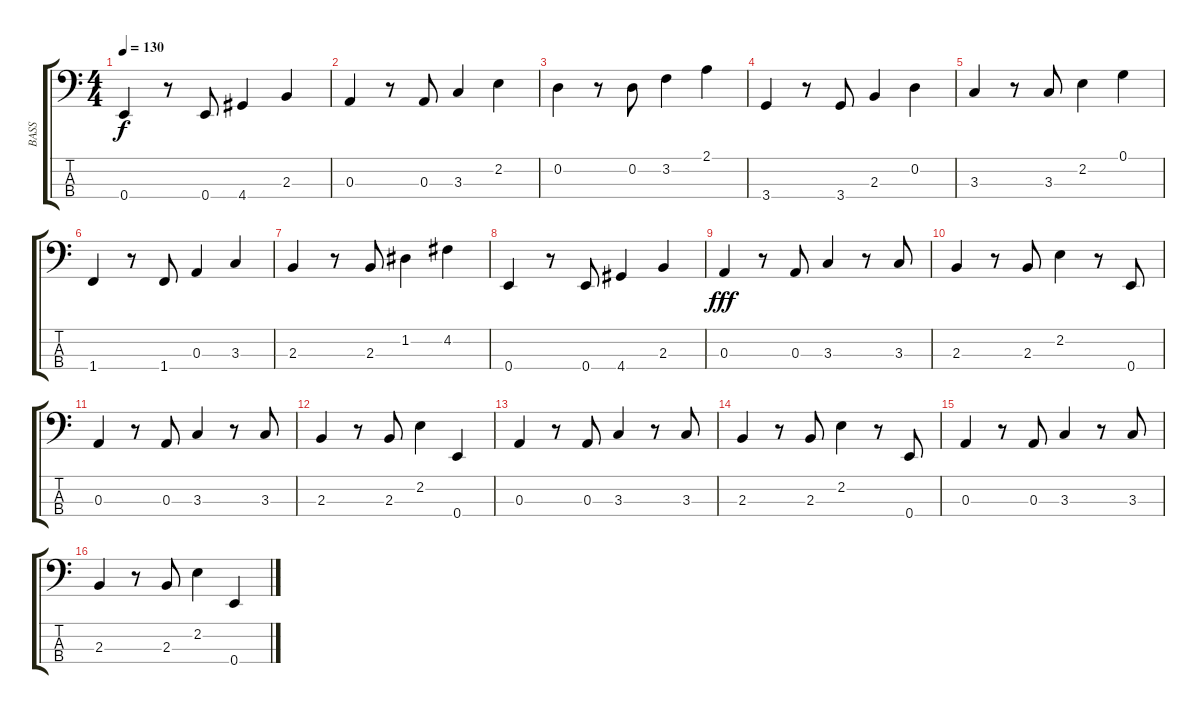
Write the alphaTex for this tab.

\track ("BASS" "BASS") {instrument fretlessbass}
\staff {score tabs}
\tuning (G2 D2 A1 E1) {hide}
\ts (4 4)
\tempo 130
\clef f4
\ks c
0.4.4{dy f} r.8 0.4.8 4.4.4 2.3.4 |
0.3.4 r.8 0.3.8 3.3.4 2.2.4 |
0.2.4 r.8 0.2.8 3.2.4 2.1.4 |
3.4.4 r.8 3.4.8 2.3.4 0.2.4 |
3.3.4 r.8 3.3.8 2.2.4 0.1.4 |
1.4.4 r.8 1.4.8 0.3.4 3.3.4 |
2.3.4 r.8 2.3.8 1.2.4 4.2.4 |
0.4.4 r.8 0.4.8 4.4.4 2.3.4 |
0.3.4{dy fff} r.8 0.3.8 3.3.4 r.8 3.3.8 |
2.3.4 r.8 2.3.8 2.2.4 r.8 0.4.8 |
0.3.4 r.8 0.3.8 3.3.4 r.8 3.3.8 |
2.3.4 r.8 2.3.8 2.2.4 0.4.4 |
0.3.4 r.8 0.3.8 3.3.4 r.8 3.3.8 |
2.3.4 r.8 2.3.8 2.2.4 r.8 0.4.8 |
0.3.4 r.8 0.3.8 3.3.4 r.8 3.3.8 |
2.3.4 r.8 2.3.8 2.2.4 0.4.4
